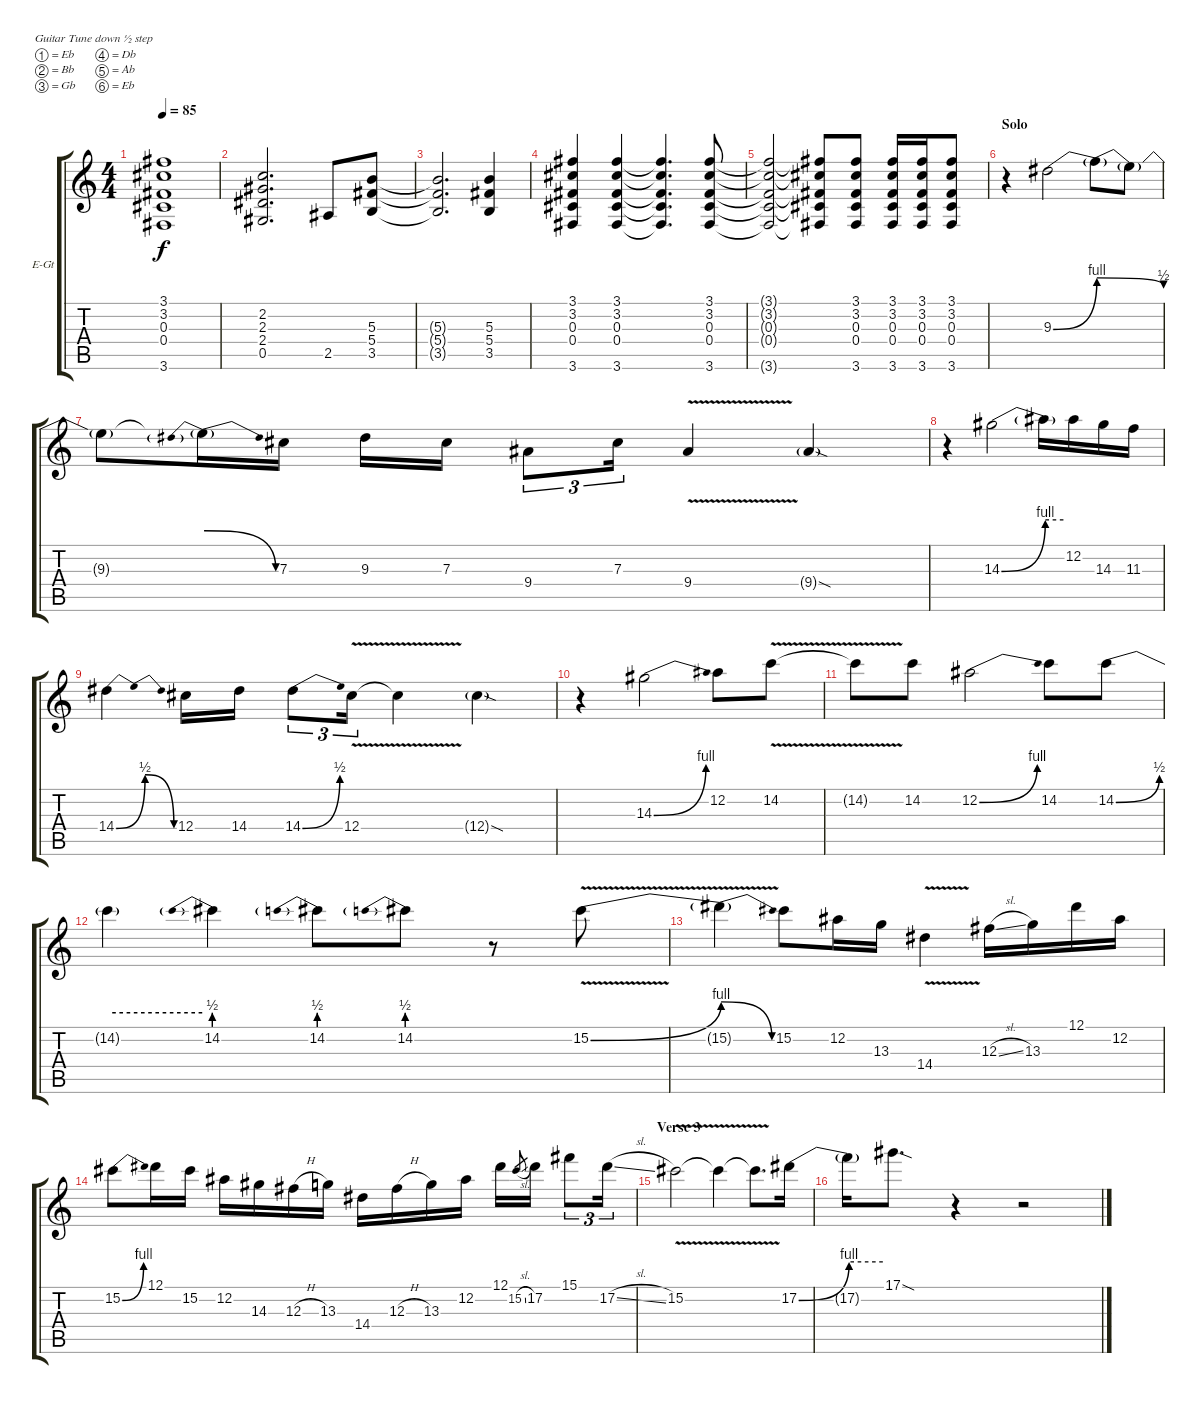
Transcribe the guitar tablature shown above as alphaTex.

\defaultSystemsLayout 4
\bracketExtendMode groupsimilarinstruments
\firstSystemTrackNameOrientation horizontal
\otherSystemsTrackNameOrientation horizontal
\track ("Slash Lead" "E-Gt") {instrument distortionguitar}
\staff {score tabs}
\tuning (Eb4 Bb3 Gb3 Db3 Ab2 Eb2)
\ts (4 4)
\tempo 85
\clef g2
\ks c
(3.1{t} 3.2{t} 0.3{t} 0.4{t} 3.6{t}).1{dy f} |
(2.2 2.3 2.4 0.5).2{d} 2.5.8 (5.3 5.4 3.5).8 |
(5.3{t} 5.4{t} 3.5{t}).2{d} (5.3 5.4 3.5).4 |
(3.1 3.2 0.3 0.4 3.6).4 (3.1 3.2 0.3 0.4 3.6).4 (3.1{t} 3.2{t} 0.3{t} 0.4{t} 3.6{t}).4{d} (3.1 3.2 0.3 0.4 3.6).8 |
(3.1{t} 3.2{t} 0.3{t} 0.4{t} 3.6{t}).2 (3.1{t} 3.2{t} 0.3{t} 0.4{t} 3.6{t}).8 (3.1 3.2 0.3 0.4 3.6).8 (3.1 3.2 0.3 0.4 3.6).16 (3.1 3.2 0.3 0.4 3.6).16 (3.1 3.2 0.3 0.4 3.6).8 |
\section ("" "Solo")
r.4 9.3{be (bend 0 0 60 4)}.2 9.3{be (release 0 4 60 2) t}.8 9.3{t}.8 |
9.3{t}.8 9.3{be (prebendrelease 0 2 60 0) t}.16 7.3.16 9.3.16 7.3.16 9.4.8{tu (3 2)} 7.3.16{tu (3 2)} 9.4{v}.4 9.4{sod g}.4 |
r.4 14.3{be (bend 0 0 60 4)}.2 14.3{be (hold 0 4 60 4) t}.16 12.2.16 14.3.16 11.3.16 |
14.4{be (bendrelease 0 0 30 2 30 2 60 0)}.4 12.4.16 14.4.16 14.4{be (bend 0 0 60 2)}.8{tu (3 2)} 12.4{v}.16{tu (3 2)} 12.4{v t}.4 12.4{sod g}.4 |
r.4 14.3{be (bend 0 0 60 4)}.2 12.2.8 14.2{v}.8 |
14.2{v t}.8 14.2.8 12.2{be (bend 0 0 60 4)}.2 14.2.8 14.2{be (bend 0 0 60 2)}.8 |
14.2{be (hold 0 2 60 2) t}.4 14.2{be (prebend 0 2 60 2)}.4 14.2{be (prebend 0 2 60 2)}.8 14.2{be (prebend 0 2 60 2)}.8 r.8 15.2{be (bend 0 0 60 4) v}.8 |
15.2{be (release 0 4 60 0) t}.4 15.2.8 12.2.16 13.3.16 14.4{v}.4 12.3{sl}.16 13.3.16 12.1.16 12.2.16 |
15.2{be (bend 0 0 60 4)}.8 12.1.16 15.2.16 12.2.16 14.3.16 12.3{h}.16 13.3.16 14.4.16 12.3{h}.16 13.3.16 12.2.16 12.1.16 15.2{sl}.8{gr} 17.2.16 15.1.8{tu (3 2)} 17.2{sl}.16{tu (3 2)} |
\section ("" "Verse 3")
15.2{v}.2 15.2{v t}.4 15.2{v t}.8{d} 17.2{be (bend 0 0 60 4)}.16 |
17.2{be (hold 0 4 60 4) t}.16 17.1{sod}.8{d} r.4 r.2
